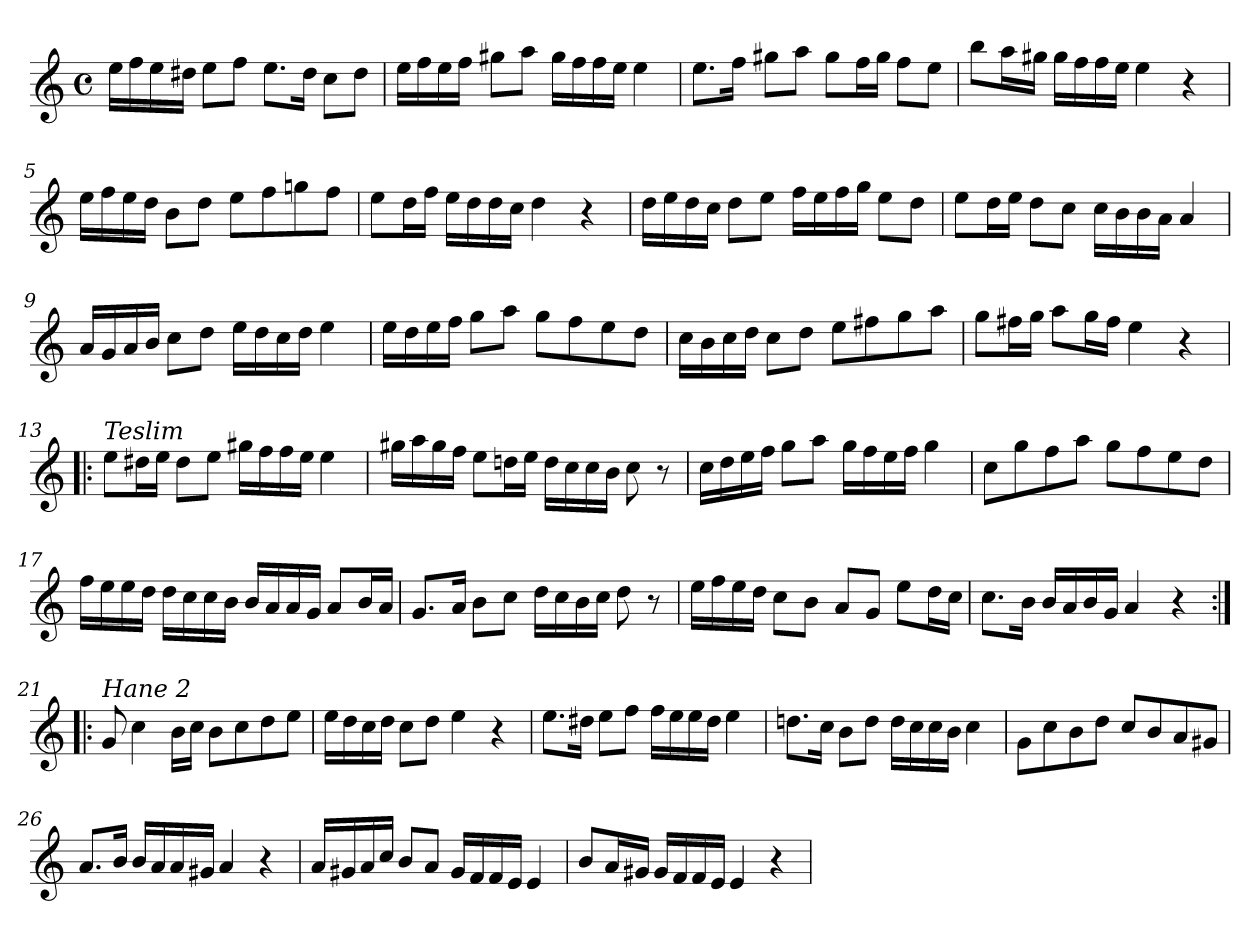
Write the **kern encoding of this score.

**kern
*part1
*staff1
*clefG2
*k[]
*M4/4
*met(c)
=1
16ee\LL
16ff\
16ee\
16dd#X\JJ
8ee\L
8ff\J
8.ee\L
16dd#\Jk
8cc\L
8dd#\J
=2
16ee\LL
16ff\
16ee\
16ff\JJ
8gg#X\L
8aa\J
16gg#\LL
16ff\
16ff\
16ee\JJ
4ee\
=3
8.ee\L
16ff\Jk
8gg#X\L
8aa\J
8gg#\L
16ff\L
16gg#\JJ
8ff\L
8ee\J
!!LO:LB:g=z
=4
8bb\L
16aa\L
16gg#X\JJ
16gg#\LL
16ff\
16ff\
16ee\JJ
4ee\
4r
=5
16ee\LL
16ff\
16ee\
16dd\JJ
8b\L
8dd\J
8ee\L
8ff\
8ggn\
8ff\J
=6
8ee\L
16dd\L
16ff\JJ
16ee\LL
16dd\
16dd\
16cc\JJ
4dd\
4r
=7
16dd\LL
16ee\
16dd\
16cc\JJ
8dd\L
8ee\J
16ff\LL
16ee\
16ff\
16gg\JJ
8ee\L
8dd\J
!!LO:LB:g=z
=8
8ee\L
16dd\L
16ee\JJ
8dd\L
8cc\J
16cc\LL
16b\
16b\
16a\JJ
4a/
=9
16a/LL
16g/
16a/
16b/JJ
8cc\L
8dd\J
16ee\LL
16dd\
16cc\
16dd\JJ
4ee\
=10
16ee\LL
16dd\
16ee\
16ff\JJ
8gg\L
8aa\J
8gg\L
8ff\
8ee\
8dd\J
=11
16cc\LL
16b\
16cc\
16dd\JJ
8cc\L
8dd\J
8ee\L
8ff#X\
8gg\
8aa\J
!!LO:LB:g=z
=12
8gg\L
16ff#X\L
16gg\JJ
8aa\L
16gg\L
16ff#\JJ
4ee\
4r
=13!|:
!LO:TX:a:i:t=Teslim
8ee\L
16dd#X\L
16ee\JJ
8dd#\L
8ee\J
16gg#X\LL
16ff\
16ff\
16ee\JJ
4ee\
=14
16gg#X\LL
16aa\
16gg#\
16ff\JJ
8ee\L
16ddn\L
16ee\JJ
16dd\LL
16cc\
16cc\
16b\JJ
8cc\
8r
!!LO:LB:g=z
=15
16cc\LL
16dd\
16ee\
16ff\JJ
8gg\L
8aa\J
16gg\LL
16ff\
16ee\
16ff\JJ
4gg\
=16
8cc\L
8gg\
8ff\
8aa\J
8gg\L
8ff\
8ee\
8dd\J
=17
16ff\LL
16ee\
16ee\
16dd\JJ
16dd\LL
16cc\
16cc\
16b\JJ
16b/LL
16a/
16a/
16g/JJ
8a/L
16b/L
16a/JJ
!!LO:LB:g=z
=18
8.g/L
16a/Jk
8b\L
8cc\J
16dd\LL
16cc\
16b\
16cc\JJ
8dd\
8r
=19
16ee\LL
16ff\
16ee\
16dd\JJ
8cc\L
8b\J
8a/L
8g/J
8ee\L
16dd\L
16cc\JJ
=20
8.cc\L
16b\Jk
16b/LL
16a/
16b/
16g/JJ
4a/
4r
=21:|!|:
!LO:TX:a:i:t=Hane 2
8g/
4cc\
16b\LL
16cc\JJ
8b\L
8cc\
8dd\
8ee\J
!!LO:LB:g=z
=22
16ee\LL
16dd\
16cc\
16dd\JJ
8cc\L
8dd\J
4ee\
4r
=23
8.ee\L
16dd#X\Jk
8ee\L
8ff\J
16ff\LL
16ee\
16ee\
16dd#\JJ
4ee\
=24
8.ddn\L
16cc\Jk
8b\L
8dd\J
16dd\LL
16cc\
16cc\
16b\JJ
4cc\
=25
8g\L
8cc\
8b\
8dd\J
8cc/L
8b/
8a/
8g#X/J
!!LO:LB:g=z
=26
8.a/L
16b/Jk
16b/LL
16a/
16a/
16g#X/JJ
4a/
4r
=27
16a/LL
16g#X/
16a/
16cc/JJ
8b/L
8a/J
16g#/LL
16f/
16f/
16e/JJ
4e/
=28
8b/L
16a/L
16g#X/JJ
16g#/LL
16f/
16f/
16e/JJ
4e/
4r
=
*-
